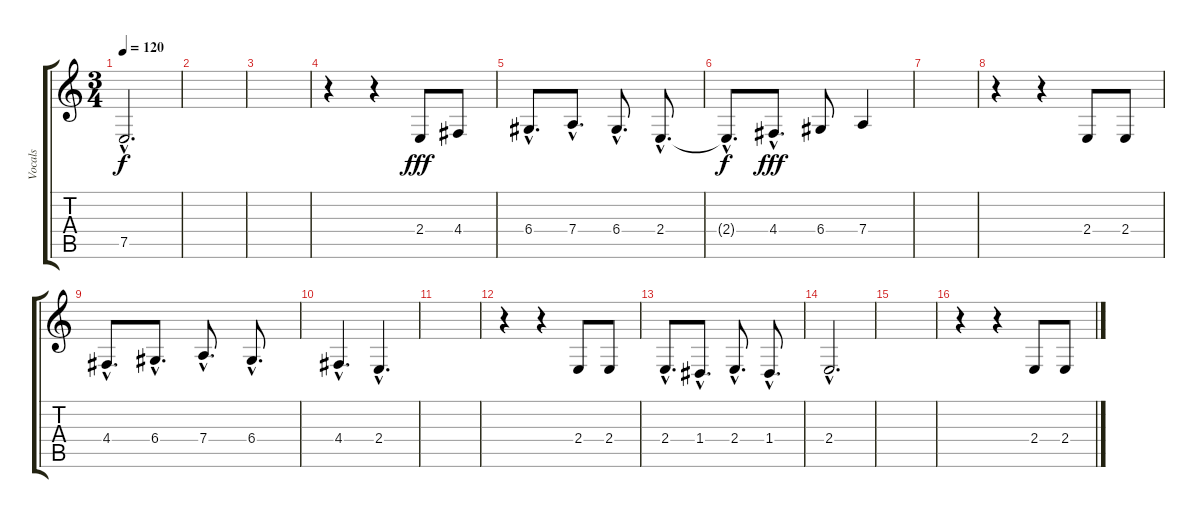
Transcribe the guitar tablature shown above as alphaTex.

\track ("Vocals" "Vocals") {instrument tenorsax}
\staff {score tabs}
\tuning (E4 B3 G3 D3 A2 E2) {hide}
\ts (3 4)
\tempo 120
\clef g2
\ks c
7.5{hac}.2{d dy f} |
|
|
r.4 r.4 2.4.8{dy fff} 4.4.8 |
6.4{hac}.8{d} 7.4{hac}.8{d} 6.4{hac}.8{d} 2.4{hac}.8{d} |
2.4{hac t}.8{d dy f} 4.4{hac}.8{d dy fff} 6.4.8 7.4.4 |
|
r.4 r.4 2.4.8 2.4.8 |
4.4{hac}.8{d} 6.4{hac}.8{d} 7.4{hac}.8{d} 6.4{hac}.8{d} |
4.4{hac}.4{d} 2.4{hac}.4{d} |
|
r.4 r.4 2.4.8 2.4.8 |
2.4{hac}.8{d} 1.4{hac}.8{d} 2.4{hac}.8{d} 1.4{hac}.8{d} |
2.4{hac}.2{d} |
|
r.4 r.4 2.4.8 2.4.8
